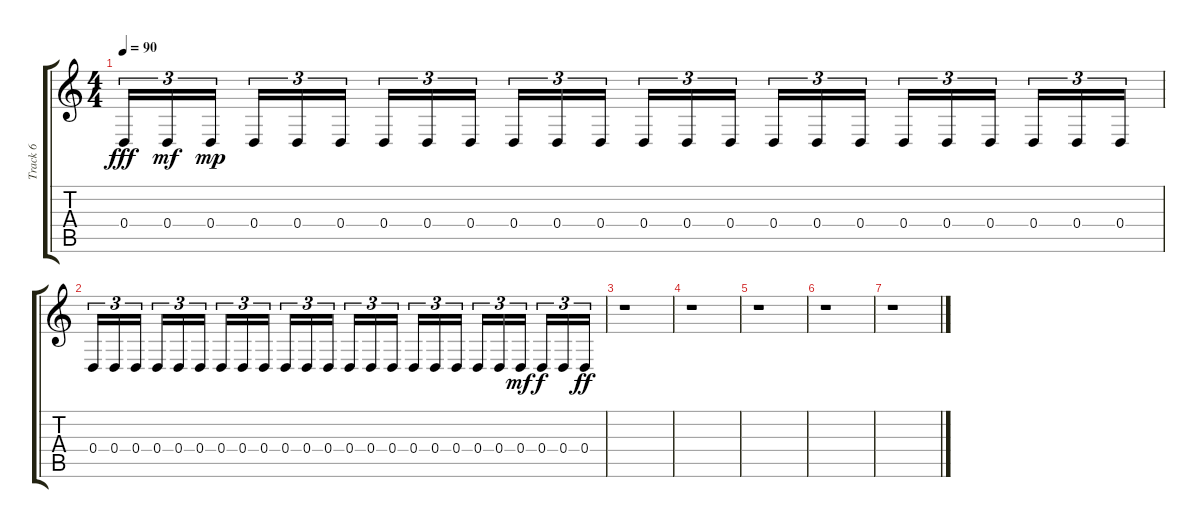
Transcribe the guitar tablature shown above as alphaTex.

\track ("Track 6" "Track 6") {instrument timpani}
\staff {score tabs}
\tuning (E4 B3 G3 D3 A2 E2) {hide}
\ts (4 4)
\tempo 90
\clef g2
\ks c
0.4.16{tu (3 2) dy fff} 0.4.16{tu (3 2) dy mf} 0.4.16{tu (3 2) dy mp beam splitsecondary} 0.4.16{tu (3 2)} 0.4.16{tu (3 2)} 0.4.16{tu (3 2)} 0.4.16{tu (3 2)} 0.4.16{tu (3 2)} 0.4.16{tu (3 2) beam splitsecondary} 0.4.16{tu (3 2)} 0.4.16{tu (3 2)} 0.4.16{tu (3 2)} 0.4.16{tu (3 2)} 0.4.16{tu (3 2)} 0.4.16{tu (3 2) beam splitsecondary} 0.4.16{tu (3 2)} 0.4.16{tu (3 2)} 0.4.16{tu (3 2)} 0.4.16{tu (3 2)} 0.4.16{tu (3 2)} 0.4.16{tu (3 2) beam splitsecondary} 0.4.16{tu (3 2)} 0.4.16{tu (3 2)} 0.4.16{tu (3 2)} |
0.4.16{tu (3 2)} 0.4.16{tu (3 2)} 0.4.16{tu (3 2) beam splitsecondary} 0.4.16{tu (3 2)} 0.4.16{tu (3 2)} 0.4.16{tu (3 2)} 0.4.16{tu (3 2)} 0.4.16{tu (3 2)} 0.4.16{tu (3 2) beam splitsecondary} 0.4.16{tu (3 2)} 0.4.16{tu (3 2)} 0.4.16{tu (3 2)} 0.4.16{tu (3 2)} 0.4.16{tu (3 2)} 0.4.16{tu (3 2) beam splitsecondary} 0.4.16{tu (3 2)} 0.4.16{tu (3 2)} 0.4.16{tu (3 2)} 0.4.16{tu (3 2)} 0.4.16{tu (3 2)} 0.4.16{tu (3 2) dy mf beam splitsecondary} 0.4.16{tu (3 2) dy f} 0.4.16{tu (3 2)} 0.4.16{tu (3 2) dy ff} |
r.1 |
r.1 |
r.1 |
r.1 |
r.1
